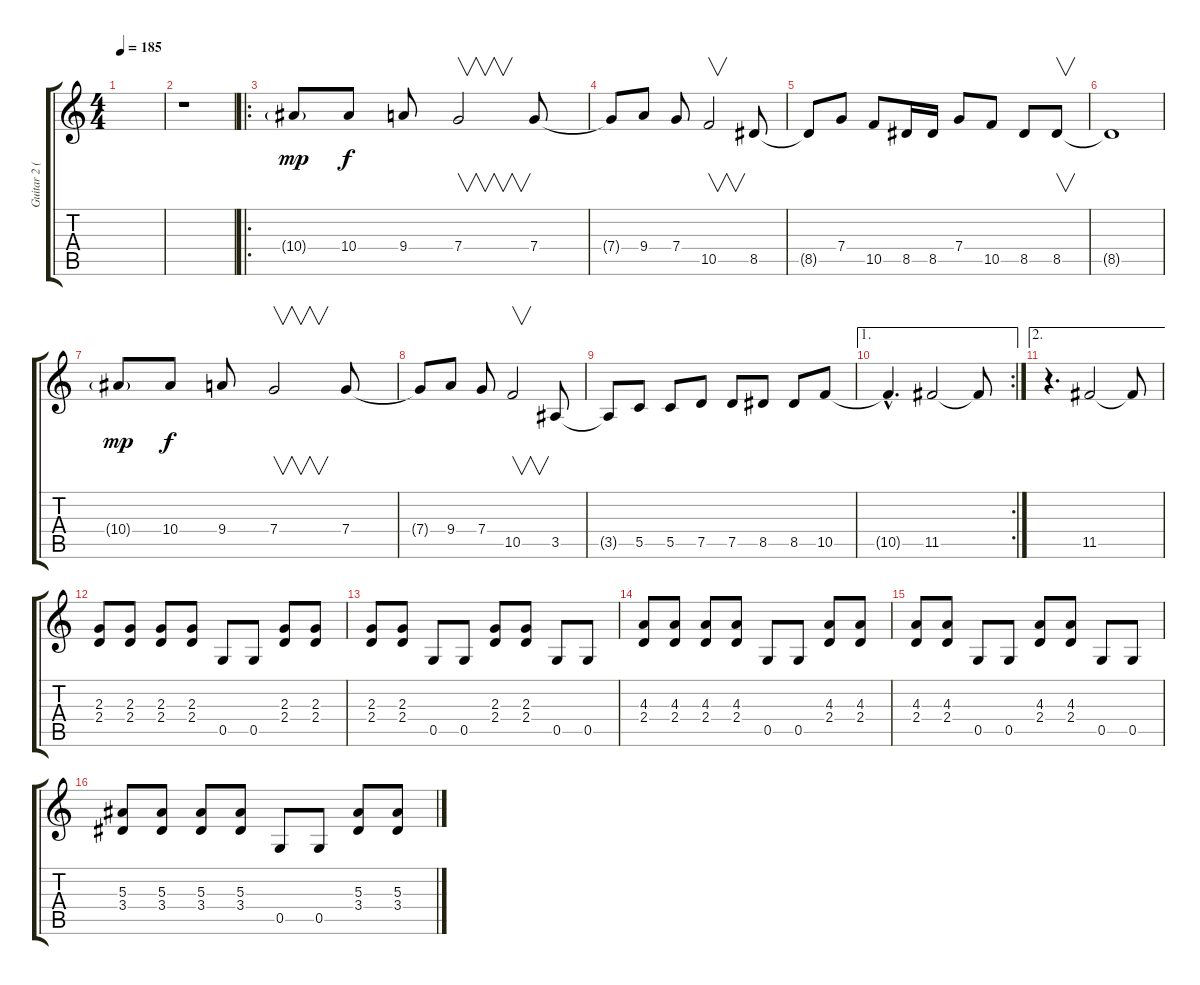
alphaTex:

\track ("Guitar 2 (Lead)" "Guitar 2 (") {instrument distortionguitar}
\staff {score tabs}
\tuning (D4 A3 F3 C3 G2 C2) {hide}
\ts (4 4)
\tempo 185
\clef g2
\ks c
|
r.1 |
\ro
10.4{g}.8{dy mp balance 3} 10.4.8{dy f} 9.4.8 7.4.2{v} 7.4.8 |
7.4{t}.8 9.4.8 7.4.8 10.5.2{v} 8.5.8 |
8.5{t}.8 7.4.8 10.5.8 8.5.16 8.5.16 7.4.8 10.5.8 8.5.8 8.5.8{v} |
8.5{t}.1 |
10.4{g}.8{dy mp} 10.4.8{dy f} 9.4.8 7.4.2{v} 7.4.8 |
7.4{t}.8 9.4.8 7.4.8 10.5.2{v} 3.5.8 |
3.5{t}.8 5.5.8 5.5.8 7.5.8 7.5.8 8.5.8 8.5.8 10.5.8 |
\ae 1
\rc 2
10.5{hac t}.4{d} 11.5.2 11.5{t}.8 |
\ae 2
r.4{d} 11.5.2 11.5{t}.8 |
(2.3 2.4).8{balance 13} (2.3 2.4).8 (2.3 2.4).8 (2.3 2.4).8 0.5.8 0.5.8 (2.3 2.4).8 (2.3 2.4).8 |
(2.3 2.4).8 (2.3 2.4).8 0.5.8 0.5.8 (2.3 2.4).8 (2.3 2.4).8 0.5.8 0.5.8 |
(4.3 2.4).8 (4.3 2.4).8 (4.3 2.4).8 (4.3 2.4).8 0.5.8 0.5.8 (4.3 2.4).8 (4.3 2.4).8 |
(4.3 2.4).8 (4.3 2.4).8 0.5.8 0.5.8 (4.3 2.4).8 (4.3 2.4).8 0.5.8 0.5.8 |
(5.3 3.4).8 (5.3 3.4).8 (5.3 3.4).8 (5.3 3.4).8 0.5.8 0.5.8 (5.3 3.4).8 (5.3 3.4).8
